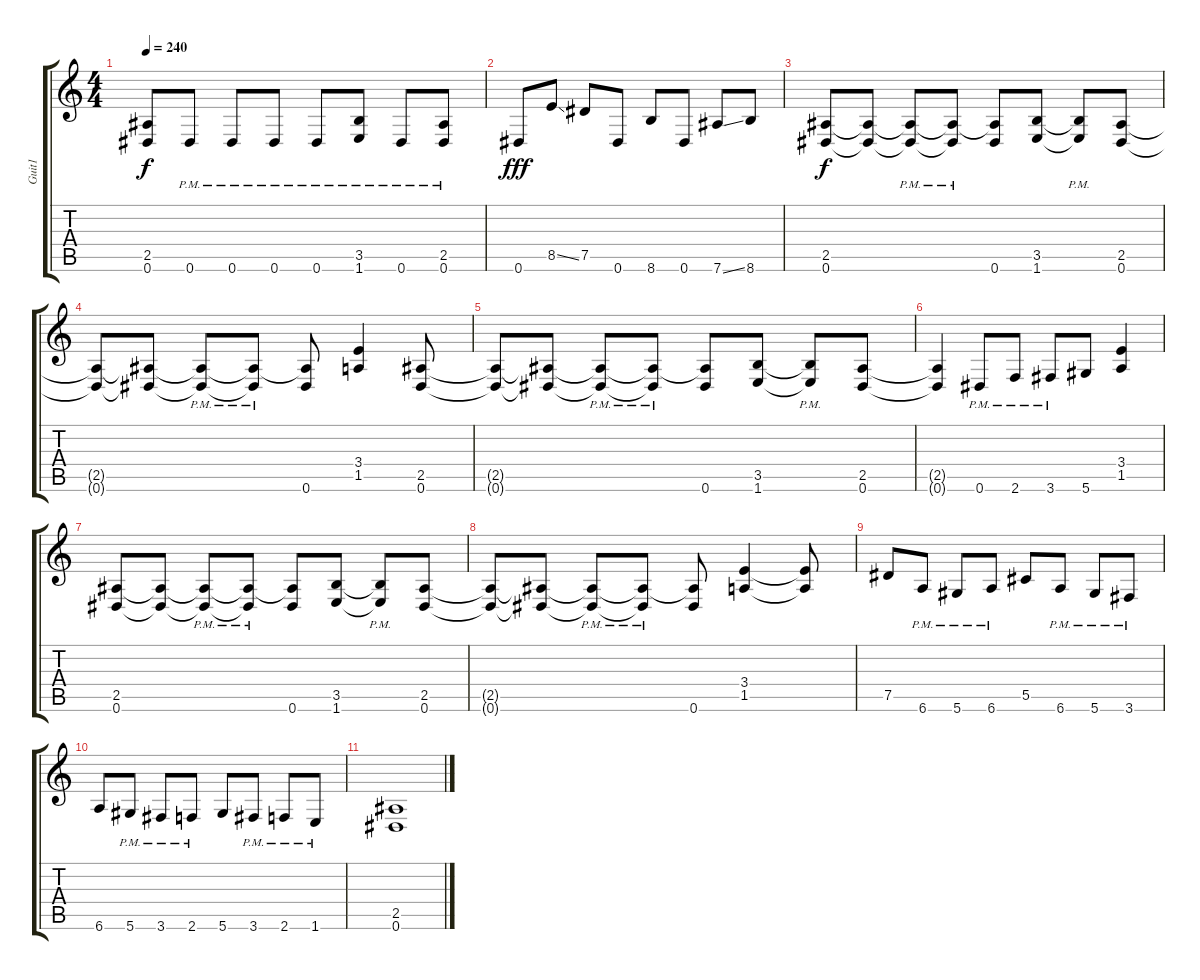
\track ("Guit1" "Guit1") {instrument overdrivenguitar}
\staff {score tabs}
\tuning (Eb4 Bb3 Gb3 Db3 Ab2 Eb2) {hide}
\ts (4 4)
\tempo 240
\clef g2
\ks c
(2.5 0.6).8{dy f} 0.6{pm}.8 0.6{pm}.8 0.6{pm}.8 0.6{pm}.8 (3.5 1.6{pm}).8 0.6{pm}.8 (2.5 0.6{pm}).8 |
0.6.8{dy fff} 8.5{ss}.8 7.5.8 0.6.8 8.6.8 0.6.8 7.6{ss}.8 8.6.8 |
(2.5 0.6).8{dy f} (2.5{t} 0.6{t}).8 (2.5{t} 0.6{pm t}).8 (2.5{t} 0.6{pm t}).8 (2.5{t} 0.6).8 (3.5 1.6).8 (3.5{t} 1.6{pm t}).8 (2.5 0.6).8 |
(2.5{t} 0.6{t}).8 (2.5{t} 0.6{t}).8 (2.5{t} 0.6{pm t}).8 (2.5{t} 0.6{pm t}).8 (2.5{t} 0.6).8 (3.4 1.5).4 (2.5 0.6).8 |
(2.5{t} 0.6{t}).8 (2.5{t} 0.6{t}).8 (2.5{t} 0.6{pm t}).8 (2.5{t} 0.6{pm t}).8 (2.5{t} 0.6).8 (3.5 1.6).8 (3.5{t} 1.6{pm t}).8 (2.5 0.6).8 |
(2.5{t} 0.6{t}).4 0.6{pm}.8 2.6{pm}.8 3.6{pm}.8 5.6.8 (3.4 1.5).4 |
(2.5 0.6).8 (2.5{t} 0.6{t}).8 (2.5{t} 0.6{pm t}).8 (2.5{t} 0.6{pm t}).8 (2.5{t} 0.6).8 (3.5 1.6).8 (3.5{t} 1.6{pm t}).8 (2.5 0.6).8 |
(2.5{t} 0.6{t}).8 (2.5{t} 0.6{t}).8 (2.5{t} 0.6{pm t}).8 (2.5{t} 0.6{pm t}).8 (2.5{t} 0.6).8 (3.4 1.5).4 (3.4{t} 1.5{t}).8 |
7.5.8 6.6{pm}.8 5.6{pm}.8 6.6{pm}.8 5.5.8 6.6{pm}.8 5.6{pm}.8 3.6{pm}.8 |
6.6.8 5.6{pm}.8 3.6{pm}.8 2.6{pm}.8 5.6.8 3.6{pm}.8 2.6{pm}.8 1.6{pm}.8 |
(2.5 0.6).1
